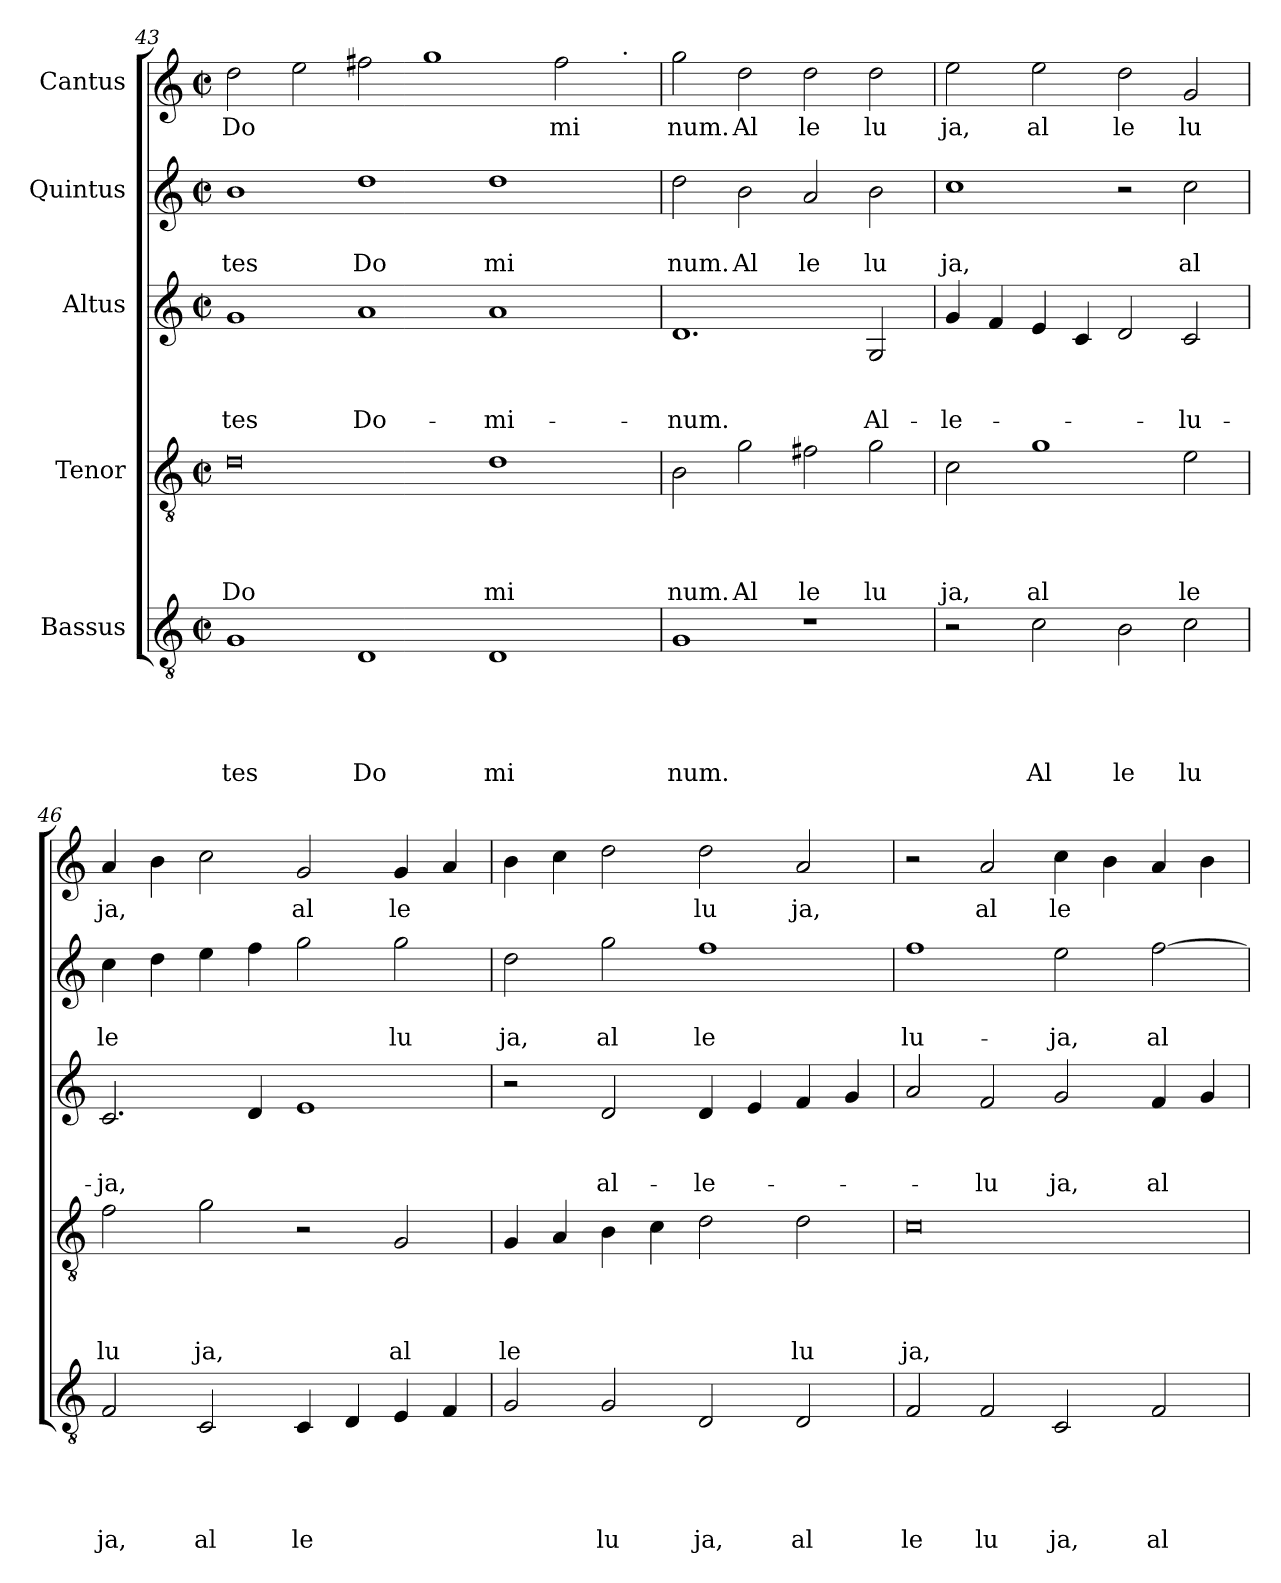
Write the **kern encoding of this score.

**kern	**text	**text	**text	**text	**text	**kern	**text	**text	**text	**text	**kern	**text	**text	**text	**kern	**text	**text	**kern	**text
*part5	*part5	*part5	*part5	*part5	*part5	*part4	*part4	*part4	*part4	*part4	*part3	*part3	*part3	*part3	*part2	*part2	*part2	*part1	*part1
*staff5	*staff5	*staff5	*staff5	*staff5	*staff5	*staff4	*staff4	*staff4	*staff4	*staff4	*staff3	*staff3	*staff3	*staff3	*staff2	*staff2	*staff2	*staff1	*staff1
*I"Bassus	*	*	*	*	*	*I"Tenor	*	*	*	*	*I"Altus	*	*	*	*I"Quintus	*	*	*I"Cantus	*
!!LO:PB:g=z
*clefGv2	*	*	*	*	*	*clefGv2	*	*	*	*	*clefG2	*	*	*	*clefG2	*	*	*clefG2	*
*k[]	*	*	*	*	*	*k[]	*	*	*	*	*k[]	*	*	*	*k[]	*	*	*k[]	*
*C:	*	*	*	*	*	*C:	*	*	*	*	*C:	*	*	*	*C:	*	*	*C:	*
*M2/2	*	*	*	*	*	*M2/2	*	*	*	*	*M2/2	*	*	*	*M2/2	*	*	*M2/2	*
*met(c|)	*	*	*	*	*	*met(c|)	*	*	*	*	*met(c|)	*	*	*	*met(c|)	*	*	*met(c|)	*
=43	=43	=43	=43	=43	=43	=43	=43	=43	=43	=43	=43	=43	=43	=43	=43	=43	=43	=43	=43
!	!	!	!	!	!LO:LY:b	!	!	!	!	!LO:LY:b	!	!	!	!LO:LY:b	!	!	!LO:LY:b	!	!LO:LY:b
*	*	*	*	*	*	*	*	*	*	*	*	*	*	*	*	*	*	*^	*
1G	.	.	.	.	tes	0d	.	.	.	Do	1g	.	.	tes	1b	.	tes	2dd\	1ryy	Do
.	.	.	.	.	.	.	.	.	.	.	.	.	.	.	.	.	.	2ee\	.	.
!	!	!	!	!	!LO:LY:b	!	!	!	!	!	!	!	!	!LO:LY:b	!	!	!LO:LY:b	!	!	!
1D	.	.	.	.	Do	.	.	.	.	.	1a	.	.	Do-	1dd	.	Do	2ff#X\	1ryy	.
.	.	.	.	.	.	.	.	.	.	.	.	.	.	.	.	.	.	1gg	.	.
!	!	!	!	!	!LO:LY:b	!	!	!	!	!LO:LY:b	!	!	!	!LO:LY:b	!	!	!LO:LY:b	!	!	!
1D	.	.	.	.	mi	1d	.	.	.	mi	1a	.	.	-mi-	1dd	.	mi	.	2ryy	.
!	!	!	!	!	!	!	!	!	!	!	!	!	!	!	!	!	!	!	!	!LO:LY:b
.	.	.	.	.	.	.	.	.	.	.	.	.	.	.	.	.	.	2ff#\	4ryy	mi
.	.	.	.	.	.	.	.	.	.	.	.	.	.	.	.	.	.	.	16.ryy	.
!	!	!	!	!	!	!	!	!	!	!	!	!	!	!	!	!	!	!	!LO:TX:a:t=.	!
.	.	.	.	.	.	.	.	.	.	.	.	.	.	.	.	.	.	.	8ryy	.
.	.	.	.	.	.	.	.	.	.	.	.	.	.	.	.	.	.	.	32ryy	.
=44	=44	=44	=44	=44	=44	=44	=44	=44	=44	=44	=44	=44	=44	=44	=44	=44	=44	=44	=44	=44
!	!	!	!	!	!LO:LY:b	!	!	!	!	!LO:LY:b	!	!	!	!LO:LY:b	!	!	!LO:LY:b	!	!	!LO:LY:b
*	*	*	*	*	*	*	*	*	*	*	*	*	*	*	*	*	*	*v	*v	*
1G	.	.	.	.	num.	2B\	.	.	.	num.	1.d	.	.	-num.	2dd\	.	num.	2gg\	num.
!	!	!	!	!	!	!	!	!	!	!LO:LY:b	!	!	!	!	!	!	!LO:LY:b	!	!LO:LY:b
.	.	.	.	.	.	2g\	.	.	.	Al	.	.	.	.	2b\	.	Al	2dd\	Al
!	!	!	!	!	!	!	!	!	!	!LO:LY:b	!	!	!	!	!	!	!LO:LY:b	!	!LO:LY:b
1r	.	.	.	.	.	2f#X\	.	.	.	le	.	.	.	.	2a/	.	le	2dd\	le
!	!	!	!	!	!	!	!	!	!	!LO:LY:b	!	!	!	!LO:LY:b	!	!	!LO:LY:b	!	!LO:LY:b
.	.	.	.	.	.	2g\	.	.	.	lu	2G/	.	.	Al-	2b\	.	lu	2dd\	lu
=45	=45	=45	=45	=45	=45	=45	=45	=45	=45	=45	=45	=45	=45	=45	=45	=45	=45	=45	=45
!	!	!	!	!	!	!	!	!	!	!LO:LY:b	!	!	!	!LO:LY:b	!	!	!LO:LY:b	!	!LO:LY:b
2r	.	.	.	.	.	2c\	.	.	.	ja,	4g/	.	.	-le-	1cc	.	ja,	2ee\	ja,
.	.	.	.	.	.	.	.	.	.	.	4f/	.	.	.	.	.	.	.	.
!	!	!	!	!	!LO:LY:b	!	!	!	!	!LO:LY:b	!	!	!	!	!	!	!	!	!LO:LY:b
2c\	.	.	.	.	Al	1g	.	.	.	al	4e/	.	.	.	.	.	.	2ee\	al
.	.	.	.	.	.	.	.	.	.	.	4c/	.	.	.	.	.	.	.	.
!	!	!	!	!	!LO:LY:b	!	!	!	!	!	!	!	!	!	!	!	!	!	!LO:LY:b
2B\	.	.	.	.	le	.	.	.	.	.	2d/	.	.	.	2r	.	.	2dd\	le
!	!	!	!	!	!LO:LY:b	!	!	!	!	!LO:LY:b	!	!	!	!LO:LY:b	!	!	!LO:LY:b	!	!LO:LY:b
2c\	.	.	.	.	lu	2e\	.	.	.	le	2c/	.	.	-lu-	2cc\	.	al	2g/	lu
=46	=46	=46	=46	=46	=46	=46	=46	=46	=46	=46	=46	=46	=46	=46	=46	=46	=46	=46	=46
!	!	!	!	!	!LO:LY:b	!	!	!	!	!LO:LY:b	!	!	!	!LO:LY:b	!	!	!LO:LY:b	!	!LO:LY:b
2F/	.	.	.	.	ja,	2f\	.	.	.	lu	2.c/	.	.	-ja,	4cc\	.	le	4a/	ja,
.	.	.	.	.	.	.	.	.	.	.	.	.	.	.	4dd\	.	.	4b\	.
!	!	!	!	!	!LO:LY:b	!	!	!	!	!LO:LY:b	!	!	!	!	!	!	!	!	!
2C/	.	.	.	.	al	2g\	.	.	.	ja,	.	.	.	.	4ee\	.	.	2cc\	.
.	.	.	.	.	.	.	.	.	.	.	4d/	.	.	.	4ff\	.	.	.	.
!	!	!	!	!	!LO:LY:b	!	!	!	!	!	!	!	!	!	!	!	!	!	!LO:LY:b
4C/	.	.	.	.	le	2r	.	.	.	.	1e	.	.	.	2gg\	.	.	2g/	al
4D/	.	.	.	.	.	.	.	.	.	.	.	.	.	.	.	.	.	.	.
!	!	!	!	!	!	!	!	!	!	!LO:LY:b	!	!	!	!	!	!	!LO:LY:b	!	!LO:LY:b
4E/	.	.	.	.	.	2G/	.	.	.	al	.	.	.	.	2gg\	.	lu	4g/	le
4F/	.	.	.	.	.	.	.	.	.	.	.	.	.	.	.	.	.	4a/	.
=47	=47	=47	=47	=47	=47	=47	=47	=47	=47	=47	=47	=47	=47	=47	=47	=47	=47	=47	=47
!	!	!	!	!	!	!	!	!	!	!LO:LY:b	!	!	!	!	!	!	!LO:LY:b	!	!
2G/	.	.	.	.	.	4G/	.	.	.	le	2r	.	.	.	2dd\	.	ja,	4b\	.
.	.	.	.	.	.	4A/	.	.	.	.	.	.	.	.	.	.	.	4cc\	.
!	!	!	!	!	!LO:LY:b	!	!	!	!	!	!	!	!	!LO:LY:b	!	!	!LO:LY:b	!	!
2G/	.	.	.	.	lu	4B\	.	.	.	.	2d/	.	.	al-	2gg\	.	al	2dd\	.
.	.	.	.	.	.	4c\	.	.	.	.	.	.	.	.	.	.	.	.	.
!	!	!	!	!	!LO:LY:b	!	!	!	!	!	!	!	!	!LO:LY:b	!	!	!LO:LY:b	!	!LO:LY:b
2D/	.	.	.	.	ja,	2d\	.	.	.	.	4d/	.	.	-le-	1ff	.	le	2dd\	lu
.	.	.	.	.	.	.	.	.	.	.	4e/	.	.	.	.	.	.	.	.
!	!	!	!	!	!LO:LY:b	!	!	!	!	!LO:LY:b	!	!	!	!	!	!	!	!	!LO:LY:b
2D/	.	.	.	.	al	2d\	.	.	.	lu	4f/	.	.	.	.	.	.	2a/	ja,
.	.	.	.	.	.	.	.	.	.	.	4g/	.	.	.	.	.	.	.	.
!!LO:PB:g=z
=48	=48	=48	=48	=48	=48	=48	=48	=48	=48	=48	=48	=48	=48	=48	=48	=48	=48	=48	=48
!	!	!	!	!	!LO:LY:b	!	!	!	!	!LO:LY:b	!	!	!	!	!	!	!LO:LY:b	!	!
2F/	.	.	.	.	le	0c	.	.	.	ja,	2a/	.	.	.	1ff	.	lu-	2r	.
!	!	!	!	!	!LO:LY:b	!	!	!	!	!	!	!	!	!LO:LY:b	!	!	!	!	!LO:LY:b
2F/	.	.	.	.	lu	.	.	.	.	.	2f/	.	.	-lu	.	.	.	2a/	al
!	!	!	!	!	!LO:LY:b	!	!	!	!	!	!	!	!	!LO:LY:b	!	!	!LO:LY:b	!	!LO:LY:b
2C/	.	.	.	.	ja,	.	.	.	.	.	2g/	.	.	ja,	2ee\	.	-ja,	4cc\	le
.	.	.	.	.	.	.	.	.	.	.	.	.	.	.	.	.	.	4b\	.
!	!	!	!	!	!LO:LY:b	!	!	!	!	!	!	!	!	!LO:LY:b	!	!	!LO:LY:b	!	!
2F/	.	.	.	.	al	.	.	.	.	.	4f/	.	.	al	[>2ff\	.	al-	4a/	.
.	.	.	.	.	.	.	.	.	.	.	4g/	.	.	.	.	.	.	4b\	.
=	=	=	=	=	=	=	=	=	=	=	=	=	=	=	=	=	=	=	=
*-	*-	*-	*-	*-	*-	*-	*-	*-	*-	*-	*-	*-	*-	*-	*-	*-	*-	*-	*-
